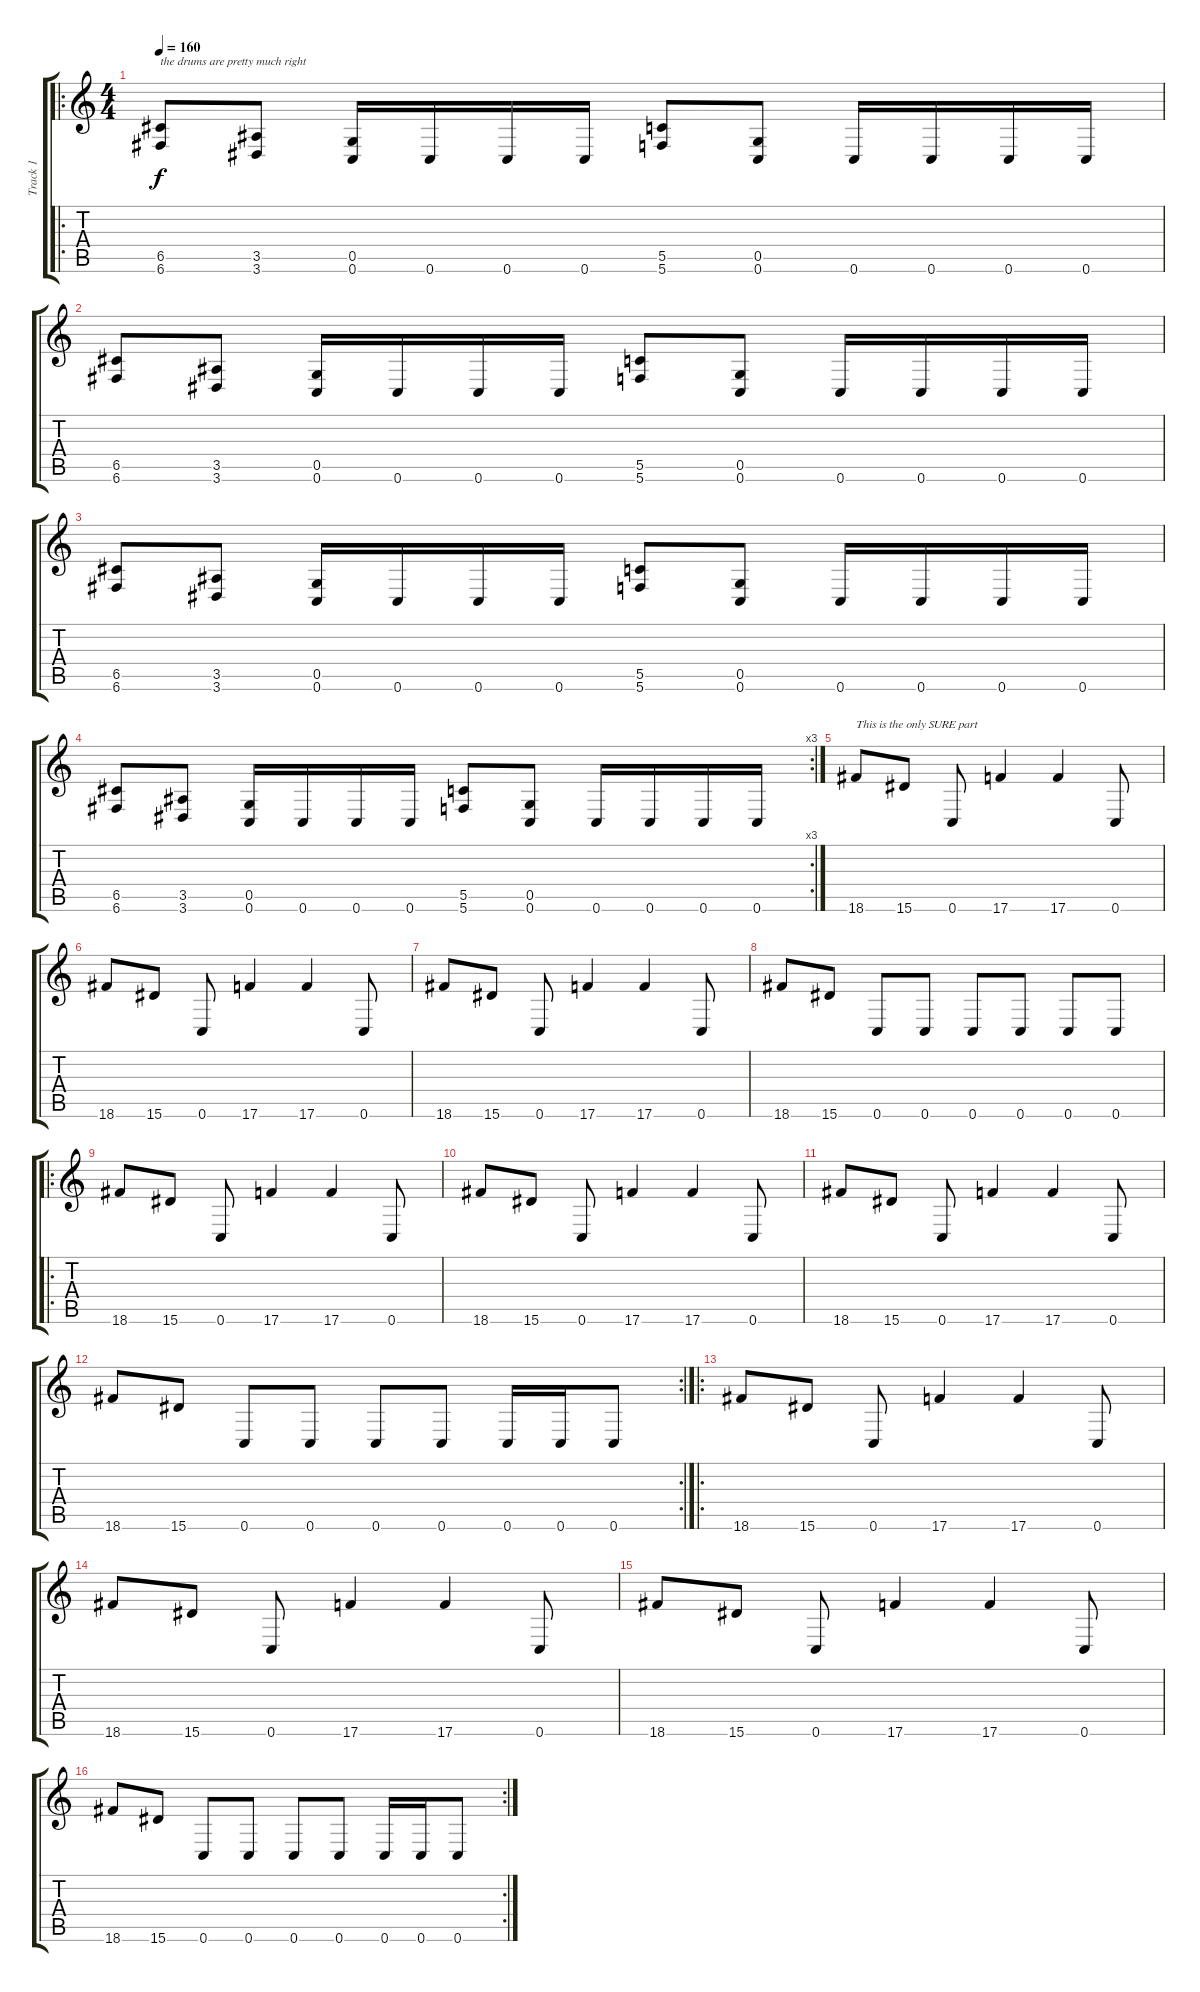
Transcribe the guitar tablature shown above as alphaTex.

\track ("Track 1" "Track 1") {instrument distortionguitar}
\staff {score tabs}
\tuning (D4 A3 F3 C3 G2 C2) {hide}
\ro
\ts (4 4)
\tempo 160
\clef g2
\ks c
(6.5 6.6).8{txt "the drums are pretty much right" dy f} (3.5 3.6).8 (0.5 0.6).16 0.6.16 0.6.16 0.6.16 (5.5 5.6).8 (0.5 0.6).8 0.6.16 0.6.16 0.6.16 0.6.16 |
(6.5 6.6).8 (3.5 3.6).8 (0.5 0.6).16 0.6.16 0.6.16 0.6.16 (5.5 5.6).8 (0.5 0.6).8 0.6.16 0.6.16 0.6.16 0.6.16 |
(6.5 6.6).8 (3.5 3.6).8 (0.5 0.6).16 0.6.16 0.6.16 0.6.16 (5.5 5.6).8 (0.5 0.6).8 0.6.16 0.6.16 0.6.16 0.6.16 |
\rc 3
(6.5 6.6).8 (3.5 3.6).8 (0.5 0.6).16 0.6.16 0.6.16 0.6.16 (5.5 5.6).8 (0.5 0.6).8 0.6.16 0.6.16 0.6.16 0.6.16 |
18.6.8{txt "This is the only SURE part" instrument electricguitarjazz} 15.6.8 0.6.8 17.6.4 17.6.4 0.6.8 |
18.6.8 15.6.8 0.6.8 17.6.4 17.6.4 0.6.8 |
18.6.8 15.6.8 0.6.8 17.6.4 17.6.4 0.6.8 |
18.6.8 15.6.8 0.6.8 0.6.8 0.6.8 0.6.8 0.6.8 0.6.8 |
\ro
18.6.8{instrument distortionguitar} 15.6.8 0.6.8 17.6.4 17.6.4 0.6.8 |
18.6.8 15.6.8 0.6.8 17.6.4 17.6.4 0.6.8 |
18.6.8 15.6.8 0.6.8 17.6.4 17.6.4 0.6.8 |
\rc 2
18.6.8 15.6.8 0.6.8 0.6.8 0.6.8 0.6.8 0.6.16 0.6.16 0.6.8 |
\ro
18.6.8{instrument distortionguitar} 15.6.8 0.6.8 17.6.4 17.6.4 0.6.8 |
18.6.8 15.6.8 0.6.8 17.6.4 17.6.4 0.6.8 |
18.6.8 15.6.8 0.6.8 17.6.4 17.6.4 0.6.8 |
\rc 2
18.6.8 15.6.8 0.6.8 0.6.8 0.6.8 0.6.8 0.6.16 0.6.16 0.6.8
